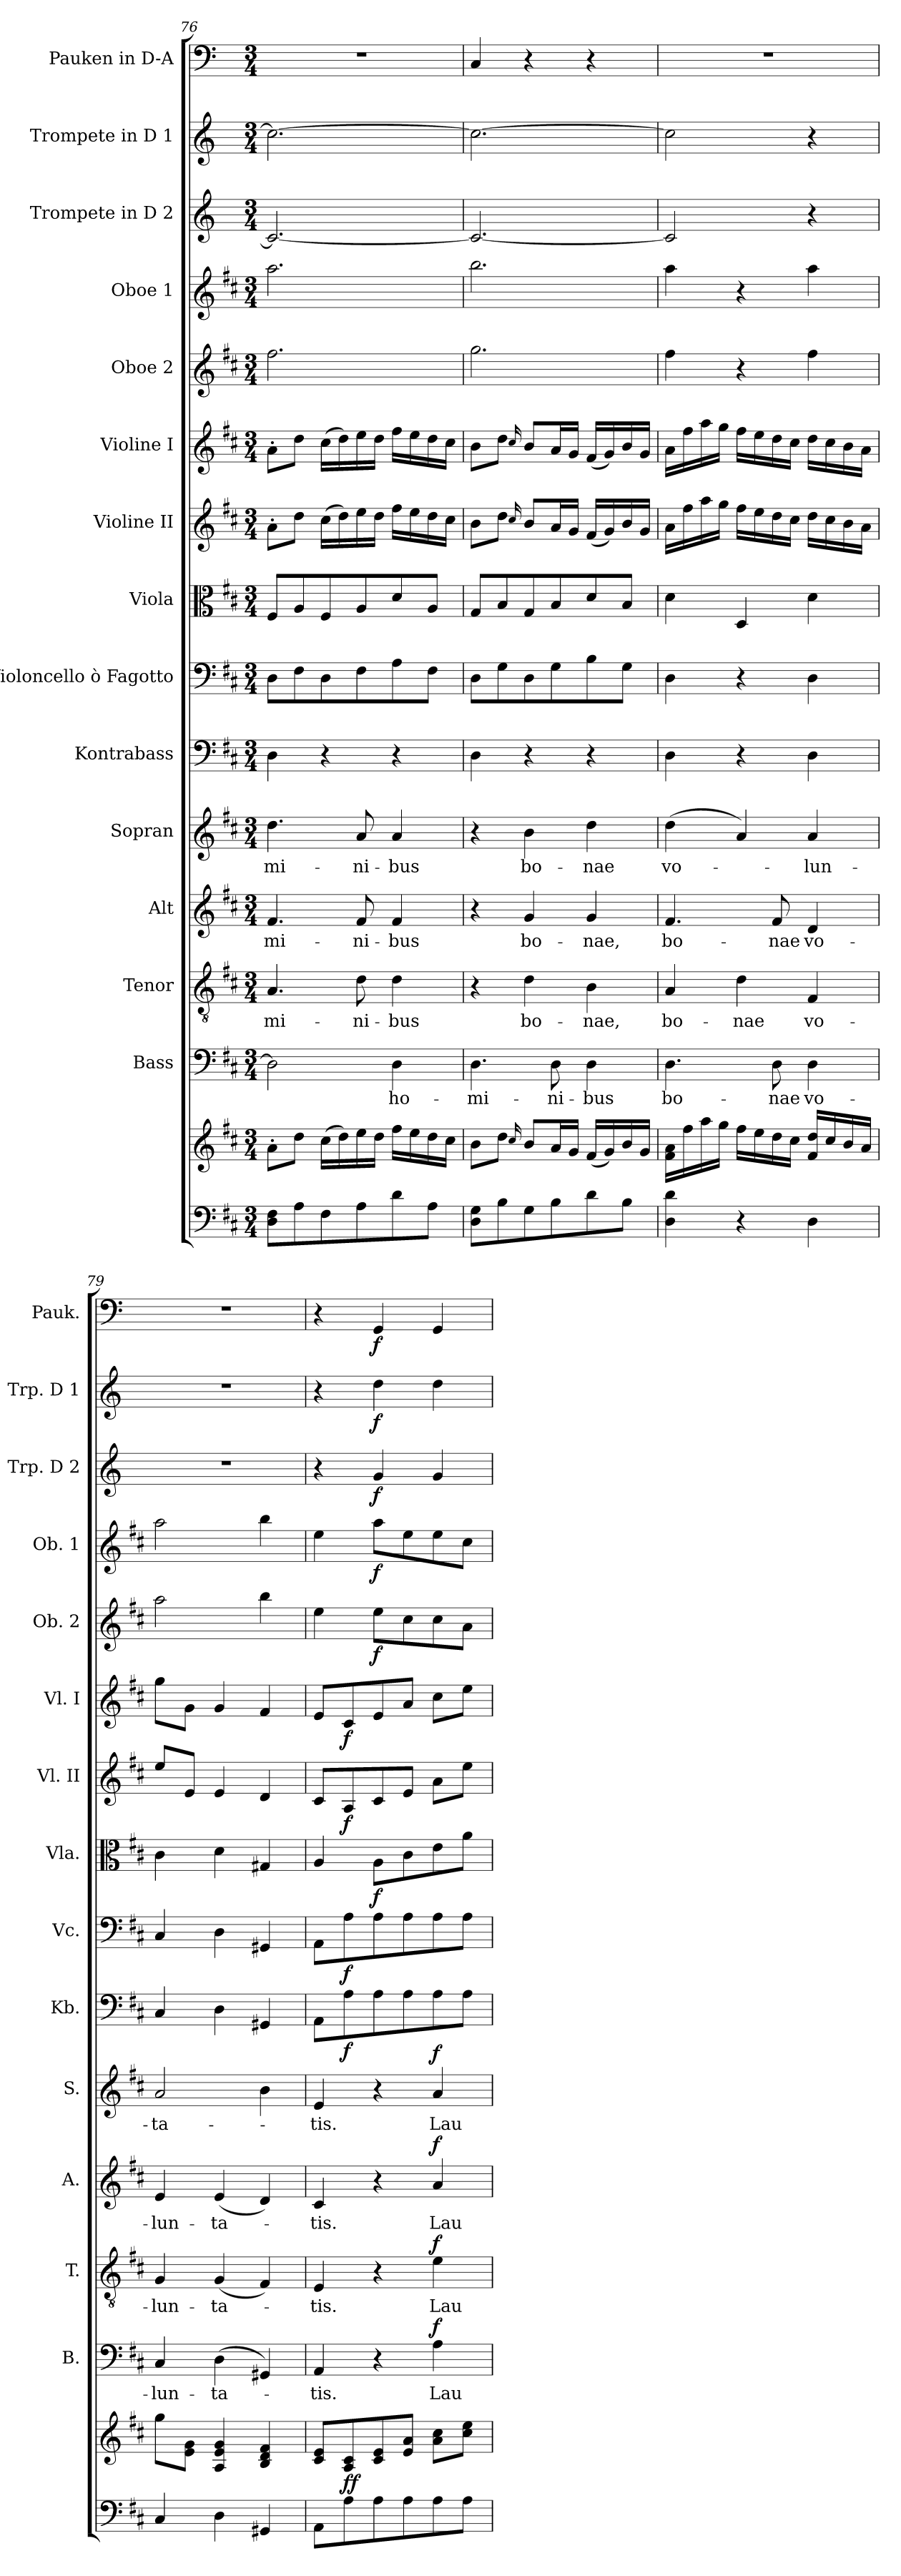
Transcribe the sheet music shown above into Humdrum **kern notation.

**kern	**kern	**dynam	**kern	**text	**dynam	**kern	**text	**dynam	**kern	**text	**dynam	**kern	**text	**dynam	**kern	**dynam	**kern	**dynam	**kern	**dynam	**kern	**dynam	**kern	**dynam	**kern	**dynam	**kern	**dynam	**kern	**dynam	**kern	**dynam	**kern	**dynam
*part15	*part15	*part15	*part14	*part14	*part14	*part13	*part13	*part13	*part12	*part12	*part12	*part11	*part11	*part11	*part10	*part10	*part9	*part9	*part8	*part8	*part7	*part7	*part6	*part6	*part5	*part5	*part4	*part4	*part3	*part3	*part2	*part2	*part1	*part1
*staff16	*staff15	*staff15/16	*staff14	*staff14	*staff14	*staff13	*staff13	*staff13	*staff12	*staff12	*staff12	*staff11	*staff11	*staff11	*staff10	*staff10	*staff9	*staff9	*staff8	*staff8	*staff7	*staff7	*staff6	*staff6	*staff5	*staff5	*staff4	*staff4	*staff3	*staff3	*staff2	*staff2	*staff1	*staff1
*	*	*	*I"Bass	*	*	*I"Tenor	*	*	*I"Alt	*	*	*I"Sopran	*	*	*I"Kontrabass	*	*I"Violoncello ò Fagotto	*	*I"Viola	*	*I"Violine II	*	*I"Violine I	*	*I"Oboe 2	*	*I"Oboe 1	*	*I"Trompete in D 2	*	*I"Trompete in D 1	*	*I"Pauken in D-A	*
*	*	*	*I'B.	*	*	*I'T.	*	*	*I'A.	*	*	*I'S.	*	*	*I'Kb.	*	*I'Vc.	*	*I'Vla.	*	*I'Vl. II	*	*I'Vl. I	*	*I'Ob. 2	*	*I'Ob. 1	*	*I'Trp. D 2	*	*I'Trp. D 1	*	*I'Pauk.	*
*clefF4	*clefG2	*	*clefF4	*	*	*clefGv2	*	*	*clefG2	*	*	*clefG2	*	*	*clefF4	*	*clefF4	*	*clefC3	*	*clefG2	*	*clefG2	*	*clefG2	*	*clefG2	*	*clefG2	*	*clefG2	*	*clefF4	*
*	*	*	*	*	*	*	*	*	*	*	*	*	*	*	*ITrd7c12	*	*	*	*	*	*	*	*	*	*	*	*	*	*ITrd-1c-2	*	*ITrd-1c-2	*	*ITrd-1c-2	*
*k[f#c#]	*k[f#c#]	*	*k[f#c#]	*	*	*k[f#c#]	*	*	*k[f#c#]	*	*	*k[f#c#]	*	*	*k[f#c#]	*	*k[f#c#]	*	*k[f#c#]	*	*k[f#c#]	*	*k[f#c#]	*	*k[f#c#]	*	*k[f#c#]	*	*k[f#c#]	*	*k[f#c#]	*	*k[f#c#]	*
*D:	*D:	*	*D:	*	*	*D:	*	*	*D:	*	*	*D:	*	*	*D:	*	*D:	*	*D:	*	*D:	*	*D:	*	*D:	*	*D:	*	*D:	*	*D:	*	*D:	*
*M3/4	*M3/4	*	*M3/4	*	*	*M3/4	*	*	*M3/4	*	*	*M3/4	*	*	*M3/4	*	*M3/4	*	*M3/4	*	*M3/4	*	*M3/4	*	*M3/4	*	*M3/4	*	*M3/4	*	*M3/4	*	*M3/4	*
=76	=76	=76	=76	=76	=76	=76	=76	=76	=76	=76	=76	=76	=76	=76	=76	=76	=76	=76	=76	=76	=76	=76	=76	=76	=76	=76	=76	=76	=76	=76	=76	=76	=76	=76
!	!	!	!	!	!	!	!LO:LY:b	!	!	!LO:LY:b	!	!	!LO:LY:b	!	!	!	!	!	!	!	!	!	!	!	!	!	!	!	!	!	!	!	!	!
8D\ 8F#\L	8a'>\L	.	2D\]	.	.	4.A/	-mi-	.	4.f#/	-mi-	.	4.dd\	-mi-	.	4DD\	.	8D\L	.	8F#/L	.	8a'>\L	.	8a'>\L	.	2.ff#\	.	2.aa\	.	2.d/_	.	2.dd\_	.	2.r	.
8A\	8dd\J	.	.	.	.	.	.	.	.	.	.	.	.	.	.	.	8F#\	.	8A/	.	8dd\J	.	8dd\J	.	.	.	.	.	.	.	.	.	.	.
8F#\	(>16cc#\LL	.	.	.	.	.	.	.	.	.	.	.	.	.	4r	.	8D\	.	8F#/	.	(>16cc#\LL	.	(>16cc#\LL	.	.	.	.	.	.	.	.	.	.	.
.	16dd\)	.	.	.	.	.	.	.	.	.	.	.	.	.	.	.	.	.	.	.	16dd\)	.	16dd\)	.	.	.	.	.	.	.	.	.	.	.
!	!	!	!	!	!	!	!LO:LY:b	!	!	!LO:LY:b	!	!	!LO:LY:b	!	!	!	!	!	!	!	!	!	!	!	!	!	!	!	!	!	!	!	!	!
8A\	16ee\	.	.	.	.	8d\	-ni-	.	8f#/	-ni-	.	8a/	-ni-	.	.	.	8F#\	.	8A/	.	16ee\	.	16ee\	.	.	.	.	.	.	.	.	.	.	.
.	16dd\JJ	.	.	.	.	.	.	.	.	.	.	.	.	.	.	.	.	.	.	.	16dd\JJ	.	16dd\JJ	.	.	.	.	.	.	.	.	.	.	.
!	!	!	!	!LO:LY:b	!	!	!LO:LY:b	!	!	!LO:LY:b	!	!	!LO:LY:b	!	!	!	!	!	!	!	!	!	!	!	!	!	!	!	!	!	!	!	!	!
8d\	16ff#\LL	.	4D\	ho-	.	4d\	-bus	.	4f#/	-bus	.	4a/	-bus	.	4r	.	8A\	.	8d/	.	16ff#\LL	.	16ff#\LL	.	.	.	.	.	.	.	.	.	.	.
.	16ee\	.	.	.	.	.	.	.	.	.	.	.	.	.	.	.	.	.	.	.	16ee\	.	16ee\	.	.	.	.	.	.	.	.	.	.	.
8A\J	16dd\	.	.	.	.	.	.	.	.	.	.	.	.	.	.	.	8F#\J	.	8A/J	.	16dd\	.	16dd\	.	.	.	.	.	.	.	.	.	.	.
.	16cc#\JJ	.	.	.	.	.	.	.	.	.	.	.	.	.	.	.	.	.	.	.	16cc#\JJ	.	16cc#\JJ	.	.	.	.	.	.	.	.	.	.	.
!!LO:PB:g=z
=77	=77	=77	=77	=77	=77	=77	=77	=77	=77	=77	=77	=77	=77	=77	=77	=77	=77	=77	=77	=77	=77	=77	=77	=77	=77	=77	=77	=77	=77	=77	=77	=77	=77	=77
!	!	!	!	!LO:LY:b	!	!	!	!	!	!	!	!	!	!	!	!	!	!	!	!	!	!	!	!	!	!	!	!	!	!	!	!	!	!
8D\ 8G\L	8b\L	.	4.D\	-mi-	.	4r	.	.	4r	.	.	4r	.	.	4DD\	.	8D\L	.	8G/L	.	8b\L	.	8b\L	.	2.gg\	.	2.bb\	.	2.d/_	.	2.dd\_	.	4D/	.
8B\	8dd\J	.	.	.	.	.	.	.	.	.	.	.	.	.	.	.	8G\	.	8B/	.	8dd\J	.	8dd\J	.	.	.	.	.	.	.	.	.	.	.
.	16qqcc#/	.	.	.	.	.	.	.	.	.	.	.	.	.	.	.	.	.	.	.	16qqcc#/	.	16qqcc#/	.	.	.	.	.	.	.	.	.	.	.
!	!	!	!	!	!	!	!LO:LY:b	!	!	!LO:LY:b	!	!	!LO:LY:b	!	!	!	!	!	!	!	!	!	!	!	!	!	!	!	!	!	!	!	!	!
8G\	8b/L	.	.	.	.	4d\	bo-	.	4g/	bo-	.	4b\	bo-	.	4r	.	8D\	.	8G/	.	8b/L	.	8b/L	.	.	.	.	.	.	.	.	.	4r	.
!	!	!	!	!LO:LY:b	!	!	!	!	!	!	!	!	!	!	!	!	!	!	!	!	!	!	!	!	!	!	!	!	!	!	!	!	!	!
8B\	16a/L	.	8D\	-ni-	.	.	.	.	.	.	.	.	.	.	.	.	8G\	.	8B/	.	16a/L	.	16a/L	.	.	.	.	.	.	.	.	.	.	.
.	16g/JJ	.	.	.	.	.	.	.	.	.	.	.	.	.	.	.	.	.	.	.	16g/JJ	.	16g/JJ	.	.	.	.	.	.	.	.	.	.	.
!	!	!	!	!LO:LY:b	!	!	!LO:LY:b	!	!	!LO:LY:b	!	!	!LO:LY:b	!	!	!	!	!	!	!	!	!	!	!	!	!	!	!	!	!	!	!	!	!
8d\	(<16f#/LL	.	4D\	-bus	.	4B\	-nae,	.	4g/	-nae,	.	4dd\	-nae	.	4r	.	8B\	.	8d/	.	(<16f#/LL	.	(<16f#/LL	.	.	.	.	.	.	.	.	.	4r	.
.	16g/)	.	.	.	.	.	.	.	.	.	.	.	.	.	.	.	.	.	.	.	16g/)	.	16g/)	.	.	.	.	.	.	.	.	.	.	.
8B\J	16b/	.	.	.	.	.	.	.	.	.	.	.	.	.	.	.	8G\J	.	8B/J	.	16b/	.	16b/	.	.	.	.	.	.	.	.	.	.	.
.	16g/JJ	.	.	.	.	.	.	.	.	.	.	.	.	.	.	.	.	.	.	.	16g/JJ	.	16g/JJ	.	.	.	.	.	.	.	.	.	.	.
=78	=78	=78	=78	=78	=78	=78	=78	=78	=78	=78	=78	=78	=78	=78	=78	=78	=78	=78	=78	=78	=78	=78	=78	=78	=78	=78	=78	=78	=78	=78	=78	=78	=78	=78
!	!	!	!	!LO:LY:b	!	!	!LO:LY:b	!	!	!LO:LY:b	!	!	!LO:LY:b	!	!	!	!	!	!	!	!	!	!	!	!	!	!	!	!	!	!	!	!	!
4D\ 4d\	16f#\ 16a\LL	.	4.D\	bo-	.	4A/	bo-	.	4.f#/	bo-	.	(>4dd\	vo-	.	4DD\	.	4D\	.	4d\	.	16a\LL	.	16a\LL	.	4ff#\	.	4aa\	.	2d/]	.	2dd\]	.	2.r	.
.	16ff#\	.	.	.	.	.	.	.	.	.	.	.	.	.	.	.	.	.	.	.	16ff#\	.	16ff#\	.	.	.	.	.	.	.	.	.	.	.
.	16aa\	.	.	.	.	.	.	.	.	.	.	.	.	.	.	.	.	.	.	.	16aa\	.	16aa\	.	.	.	.	.	.	.	.	.	.	.
.	16gg\JJ	.	.	.	.	.	.	.	.	.	.	.	.	.	.	.	.	.	.	.	16gg\JJ	.	16gg\JJ	.	.	.	.	.	.	.	.	.	.	.
!	!	!	!	!	!	!	!LO:LY:b	!	!	!	!	!	!	!	!	!	!	!	!	!	!	!	!	!	!	!	!	!	!	!	!	!	!	!
4r	16ff#\LL	.	.	.	.	4d\	-nae	.	.	.	.	4a/)	.	.	4r	.	4r	.	4D/	.	16ff#\LL	.	16ff#\LL	.	4r	.	4r	.	.	.	.	.	.	.
.	16ee\	.	.	.	.	.	.	.	.	.	.	.	.	.	.	.	.	.	.	.	16ee\	.	16ee\	.	.	.	.	.	.	.	.	.	.	.
!	!	!	!	!LO:LY:b	!	!	!	!	!	!LO:LY:b	!	!	!	!	!	!	!	!	!	!	!	!	!	!	!	!	!	!	!	!	!	!	!	!
.	16dd\	.	8D\	-nae	.	.	.	.	8f#/	-nae	.	.	.	.	.	.	.	.	.	.	16dd\	.	16dd\	.	.	.	.	.	.	.	.	.	.	.
.	16cc#\JJ	.	.	.	.	.	.	.	.	.	.	.	.	.	.	.	.	.	.	.	16cc#\JJ	.	16cc#\JJ	.	.	.	.	.	.	.	.	.	.	.
!	!	!	!	!LO:LY:b	!	!	!LO:LY:b	!	!	!LO:LY:b	!	!	!LO:LY:b	!	!	!	!	!	!	!	!	!	!	!	!	!	!	!	!	!	!	!	!	!
4D\	16f#/ 16dd/LL	.	4D\	vo-	.	4F#/	vo-	.	4d/	vo-	.	4a/	-lun-	.	4DD\	.	4D\	.	4d\	.	16dd\LL	.	16dd\LL	.	4ff#\	.	4aa\	.	4r	.	4r	.	.	.
.	16cc#/	.	.	.	.	.	.	.	.	.	.	.	.	.	.	.	.	.	.	.	16cc#\	.	16cc#\	.	.	.	.	.	.	.	.	.	.	.
.	16b/	.	.	.	.	.	.	.	.	.	.	.	.	.	.	.	.	.	.	.	16b\	.	16b\	.	.	.	.	.	.	.	.	.	.	.
.	16a/JJ	.	.	.	.	.	.	.	.	.	.	.	.	.	.	.	.	.	.	.	16a\JJ	.	16a\JJ	.	.	.	.	.	.	.	.	.	.	.
=79	=79	=79	=79	=79	=79	=79	=79	=79	=79	=79	=79	=79	=79	=79	=79	=79	=79	=79	=79	=79	=79	=79	=79	=79	=79	=79	=79	=79	=79	=79	=79	=79	=79	=79
!	!	!	!	!LO:LY:b	!	!	!LO:LY:b	!	!	!LO:LY:b	!	!	!LO:LY:b	!	!	!	!	!	!	!	!	!	!	!	!	!	!	!	!	!	!	!	!	!
4C#/	8gg\L	.	4C#/	-lun-	.	4G/	-lun-	.	4e/	-lun-	.	2a/	-ta-	.	4CC#/	.	4C#/	.	4c#\	.	8ee/L	.	8gg\L	.	2aa\	.	2aa\	.	2.r	.	2.r	.	2.r	.
.	8e\ 8g\J	.	.	.	.	.	.	.	.	.	.	.	.	.	.	.	.	.	.	.	8e/J	.	8g\J	.	.	.	.	.	.	.	.	.	.	.
!	!	!	!	!LO:LY:b	!	!	!LO:LY:b	!	!	!LO:LY:b	!	!	!	!	!	!	!	!	!	!	!	!	!	!	!	!	!	!	!	!	!	!	!	!
4D\	4A/ 4e/ 4g/	.	(>4D\	-ta-	.	(<4G/	-ta-	.	(<4e/	-ta-	.	.	.	.	4DD\	.	4D\	.	4d\	.	4e/	.	4g/	.	.	.	.	.	.	.	.	.	.	.
4GG#X/	4B/ 4d/ 4f#/	.	4GG#X/)	.	.	4F#/)	.	.	4d/)	.	.	4b\	.	.	4GGG#X/	.	4GG#X/	.	4G#X/	.	4d/	.	4f#/	.	4bb\	.	4bb\	.	.	.	.	.	.	.
=80	=80	=80	=80	=80	=80	=80	=80	=80	=80	=80	=80	=80	=80	=80	=80	=80	=80	=80	=80	=80	=80	=80	=80	=80	=80	=80	=80	=80	=80	=80	=80	=80	=80	=80
!	!	!	!	!LO:LY:b	!	!	!LO:LY:b	!	!	!LO:LY:b	!	!	!LO:LY:b	!	!	!	!	!	!	!	!	!	!	!	!	!	!	!	!	!	!	!	!	!
8AA\L	8c#/ 8e/L	.	4AA/	-tis.	.	4E/	-tis.	.	4c#/	-tis.	.	4e/	-tis.	.	8AAA\L	.	8AA\L	.	4A/	.	8c#/L	.	8e/L	.	4ee\	.	4ee\	.	4r	.	4r	.	4r	.
!	!	!LO:DY:a=2	!	!	!	!	!	!	!	!	!	!	!	!	!	!	!	!	!	!	!	!	!	!	!	!	!	!	!	!	!	!	!	!
!	!	!LO:DY:n=1:b	!	!	!	!	!	!	!	!	!	!	!	!	!	!LO:DY:b	!	!LO:DY:b	!	!	!	!LO:DY:b	!	!LO:DY:b	!	!	!	!	!	!	!	!	!	!
8A\	8A/ 8c#/	f f	.	.	.	.	.	.	.	.	.	.	.	.	8AA\	f	8A\	f	.	.	8A/	f	8c#/	f	.	.	.	.	.	.	.	.	.	.
!	!	!	!	!	!	!	!	!	!	!	!	!	!	!	!	!	!	!	!	!LO:DY:b	!	!	!	!	!	!LO:DY:b	!	!LO:DY:b	!	!LO:DY:b	!	!LO:DY:b	!	!LO:DY:b
8A\	8c#/ 8e/	.	4r	.	.	4r	.	.	4r	.	.	4r	.	.	8AA\	.	8A\	.	8A\L	f	8c#/	.	8e/	.	8ee\L	f	8aa\L	f	4a/	f	4ee\	f	4AA/	f
8A\	8e/ 8a/J	.	.	.	.	.	.	.	.	.	.	.	.	.	8AA\	.	8A\	.	8c#\	.	8e/J	.	8a/J	.	8cc#\	.	8ee\	.	.	.	.	.	.	.
!	!	!	!	!LO:LY:b	!LO:DY:a	!	!LO:LY:b	!LO:DY:a	!	!LO:LY:b	!LO:DY:a	!	!LO:LY:b	!LO:DY:a	!	!	!	!	!	!	!	!	!	!	!	!	!	!	!	!	!	!	!	!
8A\	8a\ 8cc#\L	.	4A\	Lau-	f	4e\	Lau-	f	4a/	Lau-	f	4a/	Lau-	f	8AA\	.	8A\	.	8e\	.	8a\L	.	8cc#\L	.	8cc#\	.	8ee\	.	4a/	.	4ee\	.	4AA/	.
8A\J	8cc#\ 8ee\J	.	.	.	.	.	.	.	.	.	.	.	.	.	8AA\J	.	8A\J	.	8a\J	.	8ee\J	.	8ee\J	.	8a\J	.	8cc#\J	.	.	.	.	.	.	.
=	=	=	=	=	=	=	=	=	=	=	=	=	=	=	=	=	=	=	=	=	=	=	=	=	=	=	=	=	=	=	=	=	=	=
*-	*-	*-	*-	*-	*-	*-	*-	*-	*-	*-	*-	*-	*-	*-	*-	*-	*-	*-	*-	*-	*-	*-	*-	*-	*-	*-	*-	*-	*-	*-	*-	*-	*-	*-
